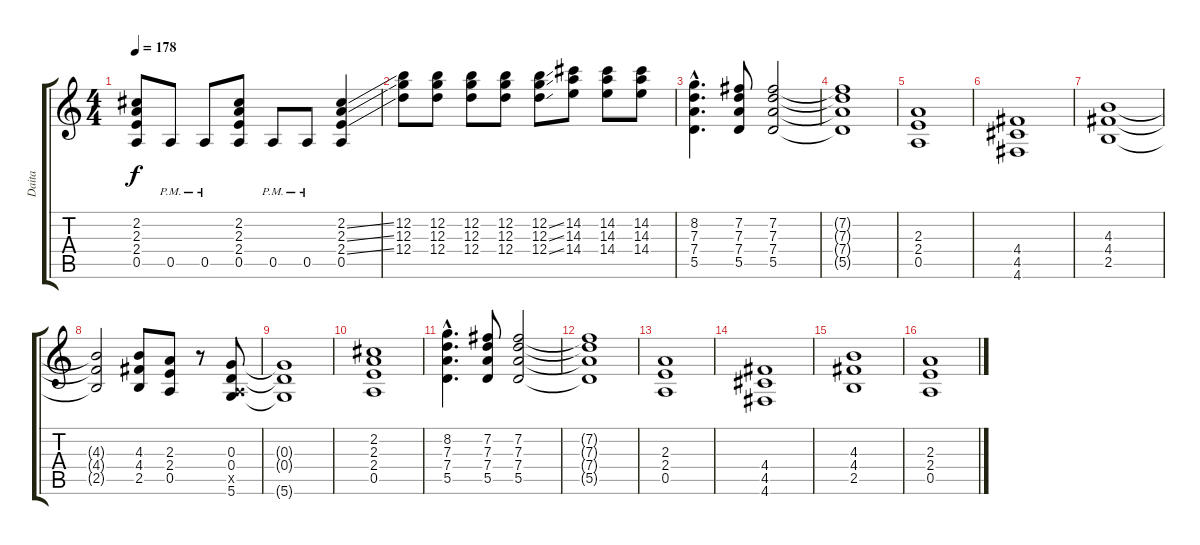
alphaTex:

\track ("Daita" "Daita") {instrument distortionguitar}
\staff {score tabs}
\tuning (E4 B3 G3 D3 A2 D2) {hide}
\ts (4 4)
\tempo 178
\clef g2
\ks c
(2.2 2.3 2.4 0.5).8{dy f} 0.5{pm}.8 0.5{pm}.8 (2.2 2.3 2.4 0.5).8 0.5{pm}.8 0.5{pm}.8 (2.2{ss} 2.3{ss} 2.4{ss} 0.5).4 |
(12.2 12.3 12.4).8 (12.2 12.3 12.4).8 (12.2 12.3 12.4).8 (12.2 12.3 12.4).8 (12.2{ss} 12.3{ss} 12.4{ss}).8 (14.2 14.3 14.4).8 (14.2 14.3 14.4).8 (14.2 14.3 14.4).8 |
(8.2{hac} 7.3{hac} 7.4{hac} 5.5{hac}).4{d} (7.2 7.3 7.4 5.5).8 (7.2 7.3 7.4 5.5).2 |
(7.2{t} 7.3{t} 7.4{t} 5.5{t}).1 |
(2.3 2.4 0.5).1 |
(4.4 4.5 4.6).1 |
(4.3 4.4 2.5).1 |
(4.3{t} 4.4{t} 2.5{t}).2 (4.3 4.4 2.5).8 (2.3 2.4 0.5).8 r.8 (0.3 0.4 0.5{x} 5.6).8 |
(0.3{t} 0.4{t} 5.6{t}).1 |
(2.2 2.3 2.4 0.5).1 |
(8.2{hac} 7.3{hac} 7.4{hac} 5.5{hac}).4{d} (7.2 7.3 7.4 5.5).8 (7.2 7.3 7.4 5.5).2 |
(7.2{t} 7.3{t} 7.4{t} 5.5{t}).1 |
(2.3 2.4 0.5).1 |
(4.4 4.5 4.6).1 |
(4.3 4.4 2.5).1 |
(2.3 2.4 0.5).1
